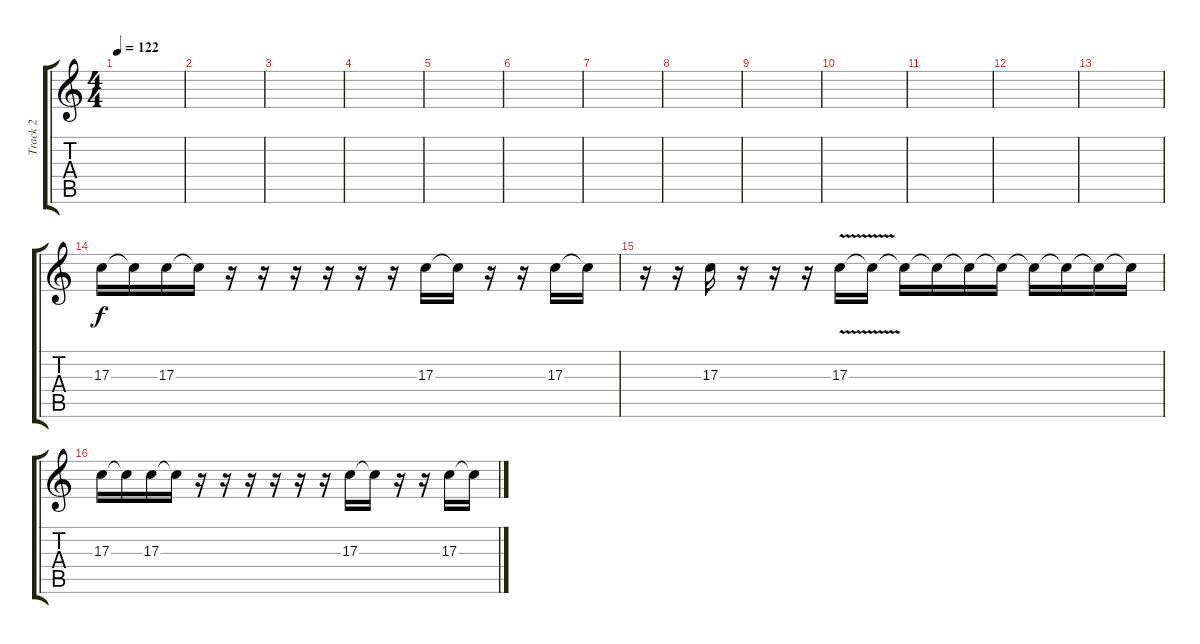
\track ("Track 2" "Track 2") {instrument tenorsax}
\staff {score tabs}
\tuning (E4 B3 G3 D3 A2 E2) {hide}
\ts (4 4)
\tempo 122
\clef g2
\ks c
|
|
|
|
|
|
|
|
|
|
|
|
|
17.3.16 17.3{t}.16 17.3.16 17.3{t}.16 r.16 r.16 r.16 r.16 r.16 r.16 17.3.16 17.3{t}.16 r.16 r.16 17.3.16 17.3{t}.16 |
r.16 r.16 17.3.16 r.16 r.16 r.16 17.3{v}.16 17.3{t}.16 17.3{t}.16 17.3{t}.16 17.3{t}.16 17.3{t}.16 17.3{t}.16 17.3{t}.16 17.3{t}.16 17.3{t}.16 |
17.3.16 17.3{t}.16 17.3.16 17.3{t}.16 r.16 r.16 r.16 r.16 r.16 r.16 17.3.16 17.3{t}.16 r.16 r.16 17.3.16 17.3{t}.16
